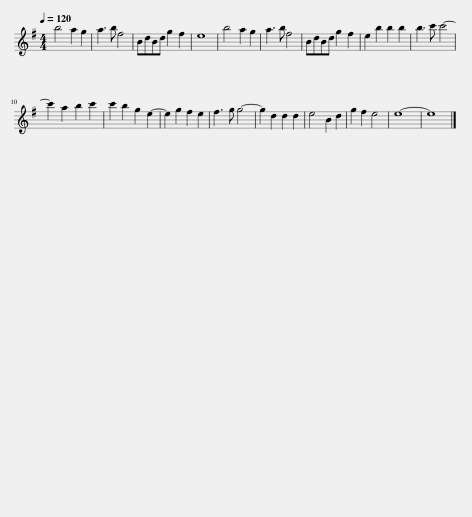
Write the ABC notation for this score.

X:1
L:1/8
Q:1/4=120
M:4/4
I:linebreak $
K:G
V:1 treble
V:1
 b4 a2 g2 | a3 b f4 | BdBd g2 f2 | e8 | b4 a2 g2 | %5
 a3 b f4 | BdBd g2 f2 | e2 b2 b2 b2 | b3 c' c'4- |$ c'2 a2 b2 c'2 | %10
 c'2 b2 g2 e2- | e2 g2 f2 e2 | f3 g g4- | g2 d2 d2 d2 | e4 B2 d2 | %15
 g2 f2 e4 | e8- | e8 |] %18
